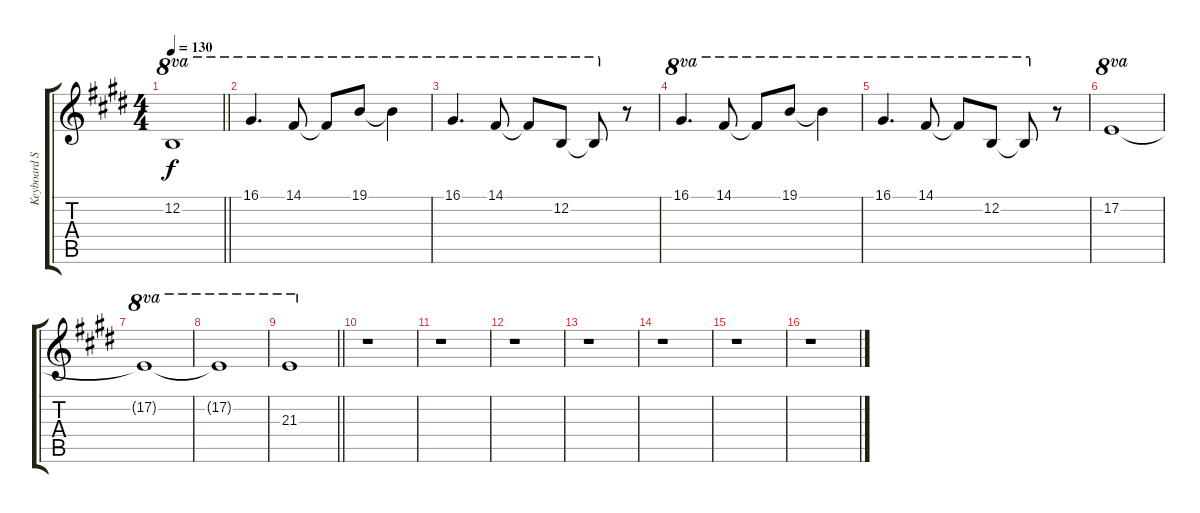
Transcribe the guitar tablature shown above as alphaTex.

\track ("Keyboard Spacy - David Bryan" "Keyboard S") {instrument pad8sweep}
\staff {score tabs}
\tuning (E4 B3 G3 D3 A2 E2) {hide}
\ts (4 4)
\tempo 130
\clef g2
\barLineRight lightlight
\ks c#minor
12.2{t}.1{ot 8va dy f} |
\ks e
16.1.4{d ot 8va} 14.1.8{ot 8va} 14.1{t}.8{ot 8va} 19.1.8{ot 8va} 19.1{t}.4{ot 8va} |
\ks c#minor
16.1.4{d ot 8va} 14.1.8{ot 8va} 14.1{t}.8{ot 8va} 12.2.8{ot 8va} 12.2{t}.8{ot 8va} r.8 |
16.1.4{d ot 8va} 14.1.8{ot 8va} 14.1{t}.8{ot 8va} 19.1.8{ot 8va} 19.1{t}.4{ot 8va} |
\ks e
16.1.4{d ot 8va} 14.1.8{ot 8va} 14.1{t}.8{ot 8va} 12.2.8{ot 8va} 12.2{t}.8{ot 8va} r.8 |
\ks c#minor
17.2.1{ot 8va} |
\ks e
17.2{t}.1{ot 8va} |
\ks c#minor
17.2{t}.1{ot 8va} |
\barLineRight lightlight
21.3.1{ot 8va} |
\ks e
r.1 |
\ks c#minor
r.1 |
r.1 |
r.1 |
\ks e
r.1 |
\ks c#minor
r.1 |
r.1
